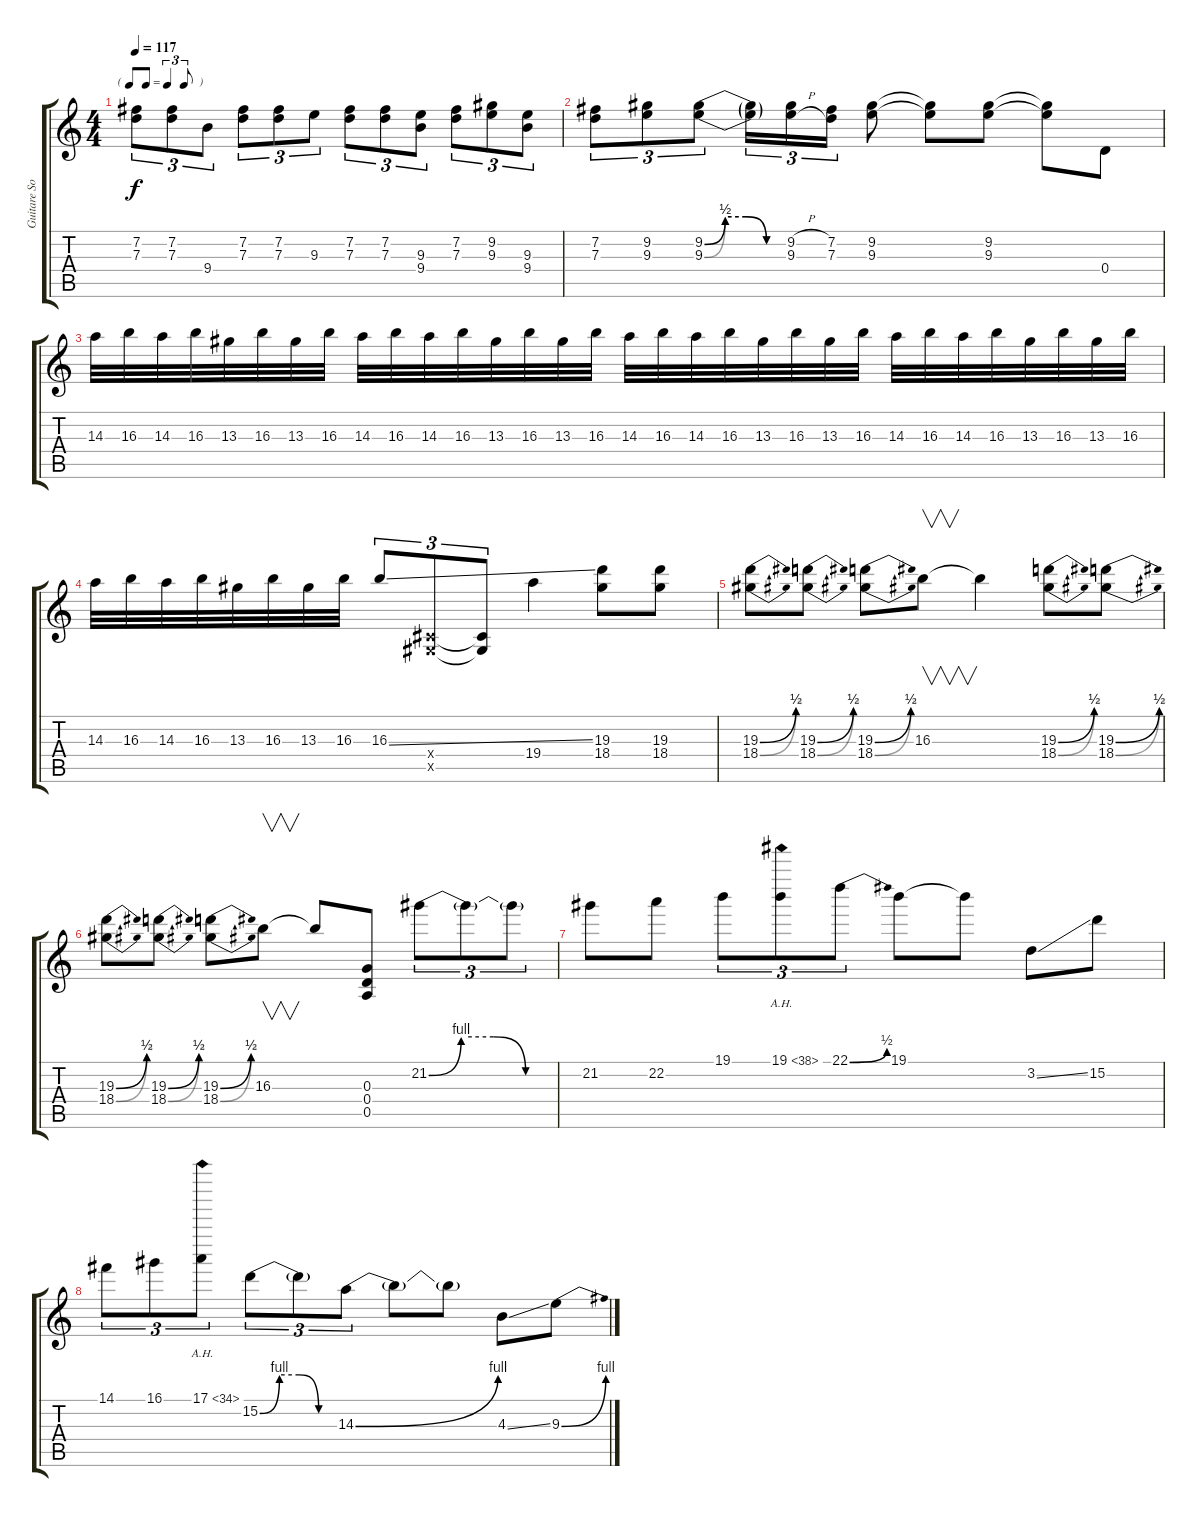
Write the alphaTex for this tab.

\track ("Guitare Solo" "Guitare So") {instrument distortionguitar}
\staff {score tabs}
\tuning (E4 B3 G3 D3 A2 E2) {hide}
\ts (4 4)
\tf triplet8th
\tempo 117
\clef g2
\ks c
(7.2 7.3).8{tu (3 2) dy f} (7.2 7.3).8{tu (3 2)} 9.4.8{tu (3 2)} (7.2 7.3).8{tu (3 2)} (7.2 7.3).8{tu (3 2)} 9.3.8{tu (3 2)} (7.2 7.3).8{tu (3 2)} (7.2 7.3).8{tu (3 2)} (9.3 9.4).8{tu (3 2)} (7.2 7.3).8{tu (3 2)} (9.2 9.3).8{tu (3 2)} (9.3 9.4).8{tu (3 2)} |
(7.2 7.3).8{tu (3 2)} (9.2 9.3).8{tu (3 2)} (9.2{be (custom 0 0 15 2 30 2 45 0 60 0)} 9.3{be (custom 0 0 15 2 30 2 45 0 60 0)}).8{tu (3 2)} (9.2{t} 9.3{t}).16{tu (3 2)} (9.2{h} 9.3{h}).16{tu (3 2)} (7.2 7.3).16{tu (3 2)} (9.2 9.3).8 (9.2{t} 9.3{t}).8 (9.2 9.3).8 (9.2{t} 9.3{t}).8 0.4.8 |
14.3.32 16.3.32 14.3.32 16.3.32 13.3.32 16.3.32 13.3.32 16.3.32 14.3.32 16.3.32 14.3.32 16.3.32 13.3.32 16.3.32 13.3.32 16.3.32 14.3.32 16.3.32 14.3.32 16.3.32 13.3.32 16.3.32 13.3.32 16.3.32 14.3.32 16.3.32 14.3.32 16.3.32 13.3.32 16.3.32 13.3.32 16.3.32 |
14.3.32 16.3.32 14.3.32 16.3.32 13.3.32 16.3.32 13.3.32 16.3.32 16.3{ss}.8{tu (3 2)} (-1.4{x} -1.5{x}).8{tu (3 2)} (-1.4{t} -1.5{t}).8{tu (3 2)} 19.4.4 (19.3 18.4).8 (19.3 18.4).8 |
(19.3{be (bend 0 0 60 2)} 18.4{be (bend 0 0 60 1)}).8 (19.3{be (bend 0 0 60 2)} 18.4{be (bend 0 0 60 1)}).8 (19.3{be (bend 0 0 60 2)} 18.4{be (bend 0 0 60 1)}).8 16.3.8{v} 16.3{t}.4 (19.3{be (bend 0 0 60 2)} 18.4{be (bend 0 0 60 1)}).8 (19.3{be (bend 0 0 60 2)} 18.4{be (bend 0 0 60 1)}).8 |
(19.3{be (bend 0 0 60 2)} 18.4{be (bend 0 0 60 1)}).8 (19.3{be (bend 0 0 60 2)} 18.4{be (bend 0 0 60 1)}).8 (19.3{be (bend 0 0 60 2)} 18.4{be (bend 0 0 60 1)}).8 16.3.8{v} 16.3{t}.8 (0.3 0.4 0.5).8 21.2{be (custom 0 0 15 4 30 4 45 0 60 0)}.8{tu (3 2)} 21.2{t}.8{tu (3 2)} 21.2{t}.8{tu (3 2)} |
21.2.8 22.2.8 19.1.8{tu (3 2)} 19.1{ah 19}.8{tu (3 2)} 22.1{be (bend 0 0 60 2)}.8{tu (3 2)} 19.1.8 19.1{t}.8 3.2{ss}.8 15.2.8 |
14.1.8{tu (3 2)} 16.1.8{tu (3 2)} 17.1{ah 17}.8{tu (3 2)} 15.2{be (custom 0 0 15 4 30 4 45 0 60 0)}.8{tu (3 2)} 15.2{t}.8{tu (3 2)} 14.3{be (bend 0 0 60 4)}.8{tu (3 2)} 14.3{t}.8 14.3{t}.8 4.3{ss}.8 9.3{be (bend 0 0 60 4)}.8
